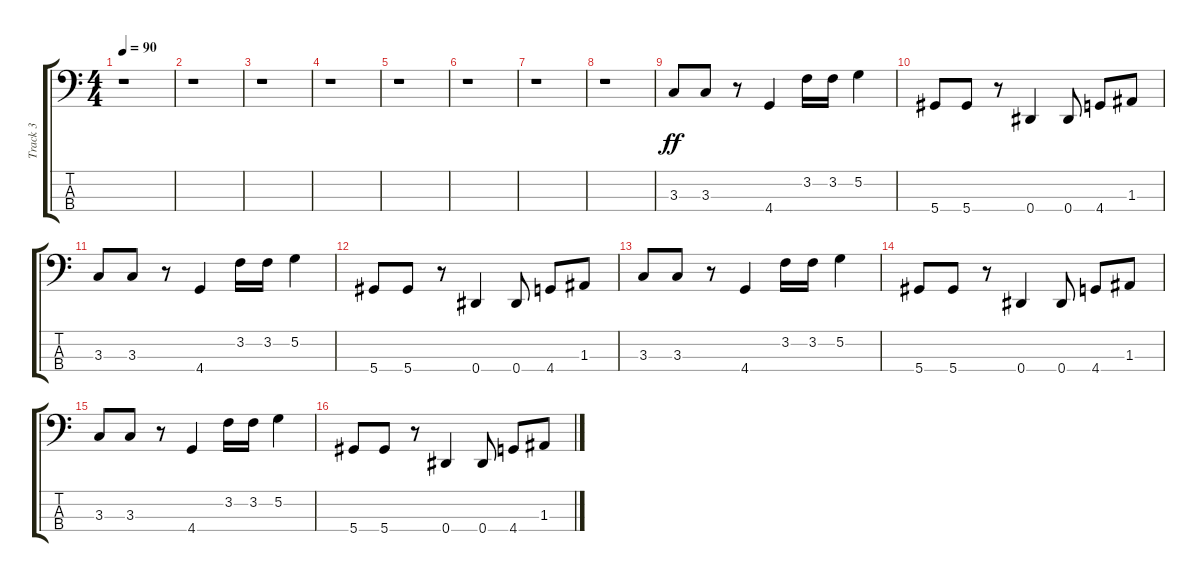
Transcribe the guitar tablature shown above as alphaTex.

\track ("Track 3" "Track 3") {instrument electricbassfinger}
\staff {score tabs}
\tuning (G2 D2 A1 Eb1) {hide}
\ts (4 4)
\tempo 90
\clef f4
\ks c
r.1{dy ff instrument electricbassfinger} |
r.1 |
r.1 |
r.1 |
r.1 |
r.1 |
r.1 |
r.1 |
3.3.8 3.3.8 r.8 4.4.4 3.2.16 3.2.16 5.2.4 |
5.4.8 5.4.8 r.8 0.4.4 0.4.8 4.4.8 1.3.8 |
3.3.8 3.3.8 r.8 4.4.4 3.2.16 3.2.16 5.2.4 |
5.4.8 5.4.8 r.8 0.4.4 0.4.8 4.4.8 1.3.8 |
3.3.8 3.3.8 r.8 4.4.4 3.2.16 3.2.16 5.2.4 |
5.4.8 5.4.8 r.8 0.4.4 0.4.8 4.4.8 1.3.8 |
3.3.8 3.3.8 r.8 4.4.4 3.2.16 3.2.16 5.2.4 |
5.4.8 5.4.8 r.8 0.4.4 0.4.8 4.4.8 1.3.8
